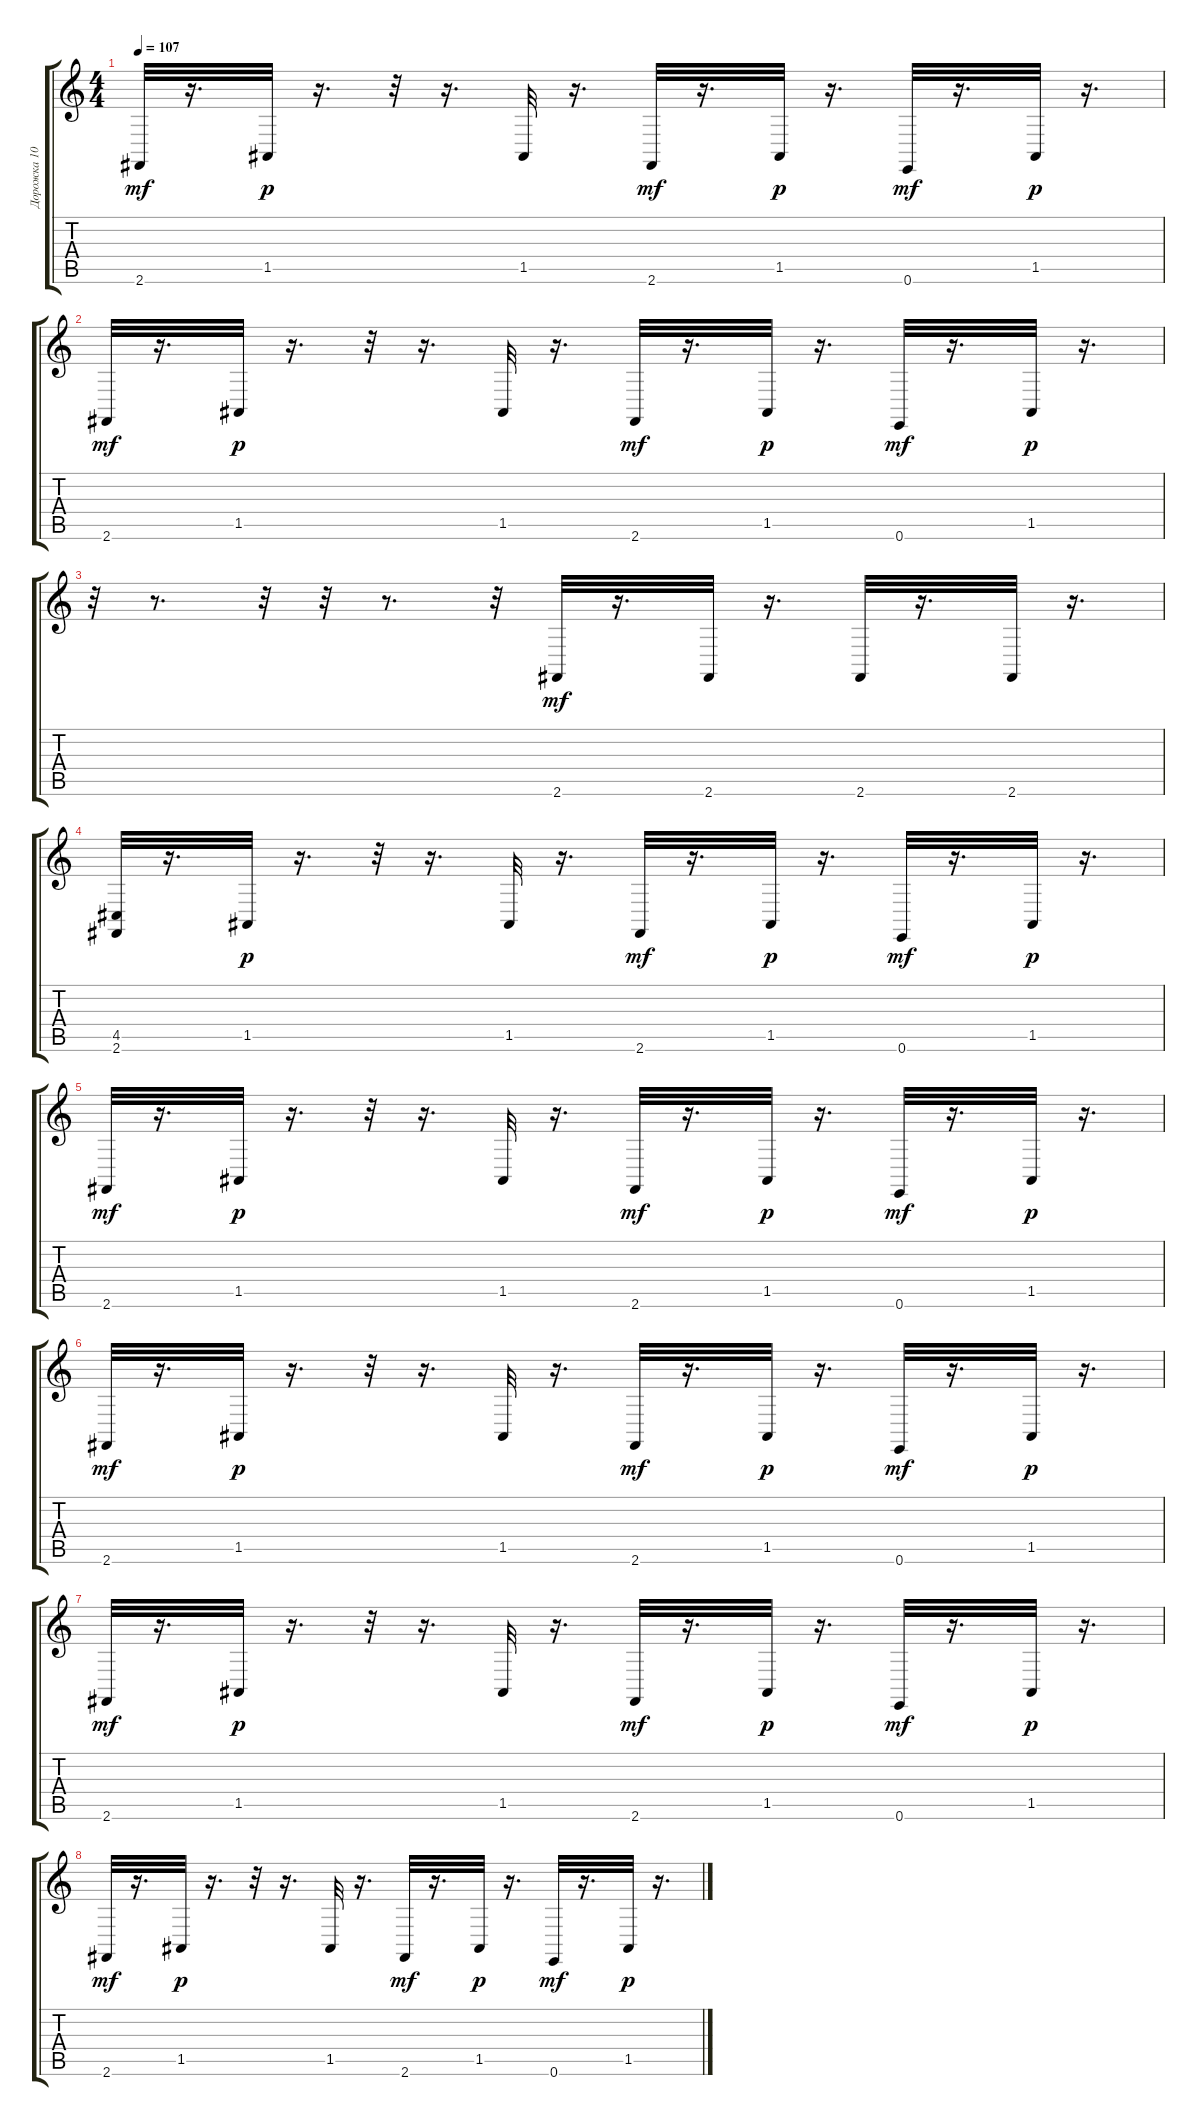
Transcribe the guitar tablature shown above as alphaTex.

\track ("Дорожка 10" "Дорожка 10") {instrument acousticgrandpiano}
\staff {score tabs}
\tuning (E4 B3 G3 D3 A2 E2) {hide}
\ts (4 4)
\tempo 107
\clef g2
\ks c
2.6.32{dy mf} r.16{d} 1.5.32{dy p} r.16{d} r.32 r.16{d} 1.5.32 r.16{d} 2.6.32{dy mf} r.16{d} 1.5.32{dy p} r.16{d} 0.6.32{dy mf} r.16{d} 1.5.32{dy p} r.16{d} |
2.6.32{dy mf} r.16{d} 1.5.32{dy p} r.16{d} r.32 r.16{d} 1.5.32 r.16{d} 2.6.32{dy mf} r.16{d} 1.5.32{dy p} r.16{d} 0.6.32{dy mf} r.16{d} 1.5.32{dy p} r.16{d} |
r.32 r.8{d} r.32 r.32 r.8{d} r.32 2.6.32{dy mf} r.16{d} 2.6.32 r.16{d} 2.6.32 r.16{d} 2.6.32 r.16{d} |
(4.5 2.6).32 r.16{d} 1.5.32{dy p} r.16{d} r.32 r.16{d} 1.5.32 r.16{d} 2.6.32{dy mf} r.16{d} 1.5.32{dy p} r.16{d} 0.6.32{dy mf} r.16{d} 1.5.32{dy p} r.16{d} |
2.6.32{dy mf} r.16{d} 1.5.32{dy p} r.16{d} r.32 r.16{d} 1.5.32 r.16{d} 2.6.32{dy mf} r.16{d} 1.5.32{dy p} r.16{d} 0.6.32{dy mf} r.16{d} 1.5.32{dy p} r.16{d} |
2.6.32{dy mf} r.16{d} 1.5.32{dy p} r.16{d} r.32 r.16{d} 1.5.32 r.16{d} 2.6.32{dy mf} r.16{d} 1.5.32{dy p} r.16{d} 0.6.32{dy mf} r.16{d} 1.5.32{dy p} r.16{d} |
2.6.32{dy mf} r.16{d} 1.5.32{dy p} r.16{d} r.32 r.16{d} 1.5.32 r.16{d} 2.6.32{dy mf} r.16{d} 1.5.32{dy p} r.16{d} 0.6.32{dy mf} r.16{d} 1.5.32{dy p} r.16{d} |
2.6.32{dy mf} r.16{d} 1.5.32{dy p} r.16{d} r.32 r.16{d} 1.5.32 r.16{d} 2.6.32{dy mf} r.16{d} 1.5.32{dy p} r.16{d} 0.6.32{dy mf} r.16{d} 1.5.32{dy p} r.16{d}
